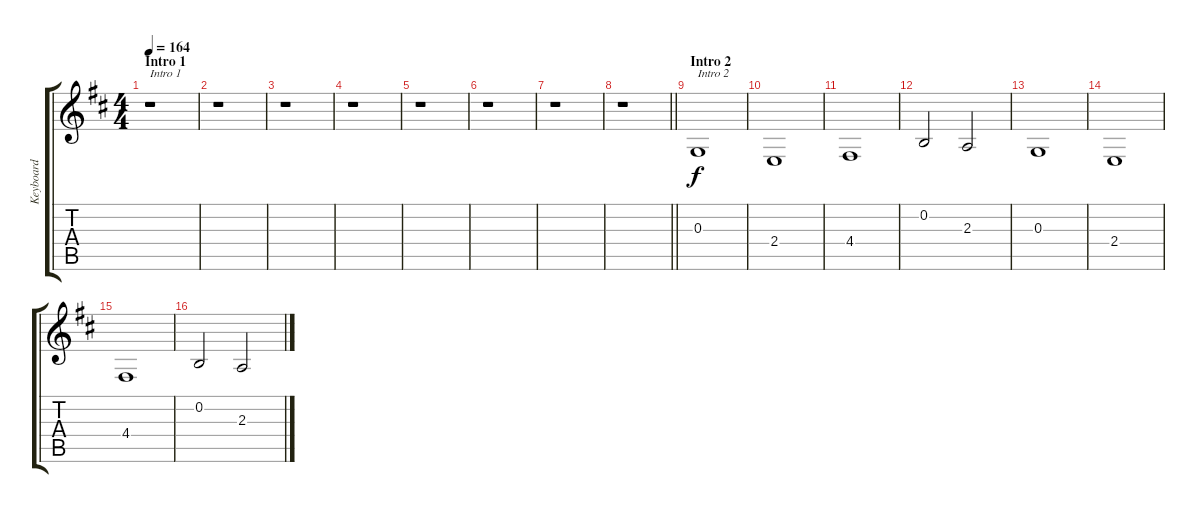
\track ("Keyboard" "Keyboard") {instrument acousticgrandpiano}
\staff {score tabs}
\tuning (E4 B3 G3 D3 A2 E2) {hide}
\ts (4 4)
\section ("" "Intro 1")
\tempo 164
\clef g2
\ks d
r.1{txt "Intro 1" dy f instrument acousticgrandpiano} |
r.1 |
r.1 |
r.1 |
r.1 |
r.1 |
r.1 |
\barLineRight lightlight
r.1 |
\section ("" "Intro 2")
0.3.1{txt "Intro 2" volume 9 instrument synthstrings2} |
2.4.1 |
4.4.1 |
0.2.2 2.3.2 |
0.3.1 |
2.4.1 |
4.4.1 |
0.2.2 2.3.2
